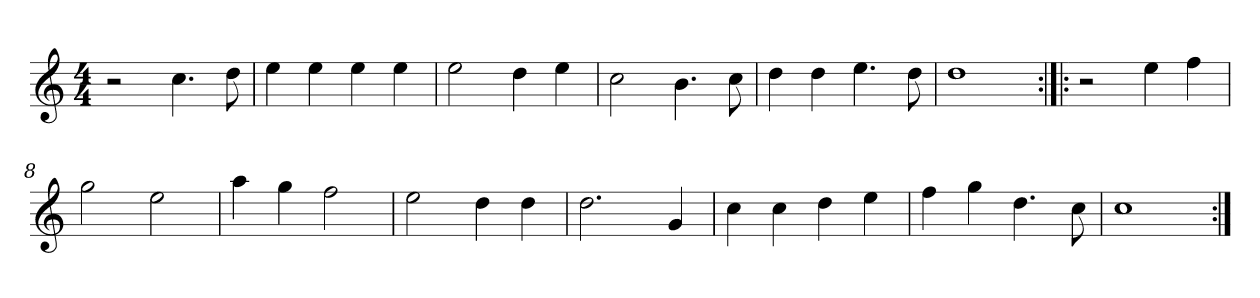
**kern
*part1
*staff1
*clefG2
*k[]
*C:
*M4/4
*MM120
=1
2r
4.cc
8dd
=2
4ee
4ee
4ee
4ee
=3
2ee
4dd
4ee
=4
2cc
4.b
8cc
=5
4dd
4dd
4.ee
8dd
=6
1dd
=7:|!|:
2r
4ee
4ff
=8
2gg
2ee
=9
4aa
4gg
2ff
=10
2ee
4dd
4dd
=11
2.dd
4g
=12
4cc
4cc
4dd
4ee
=13
4ff
4gg
4.dd
8cc
=14
1cc
=:|!
*-
